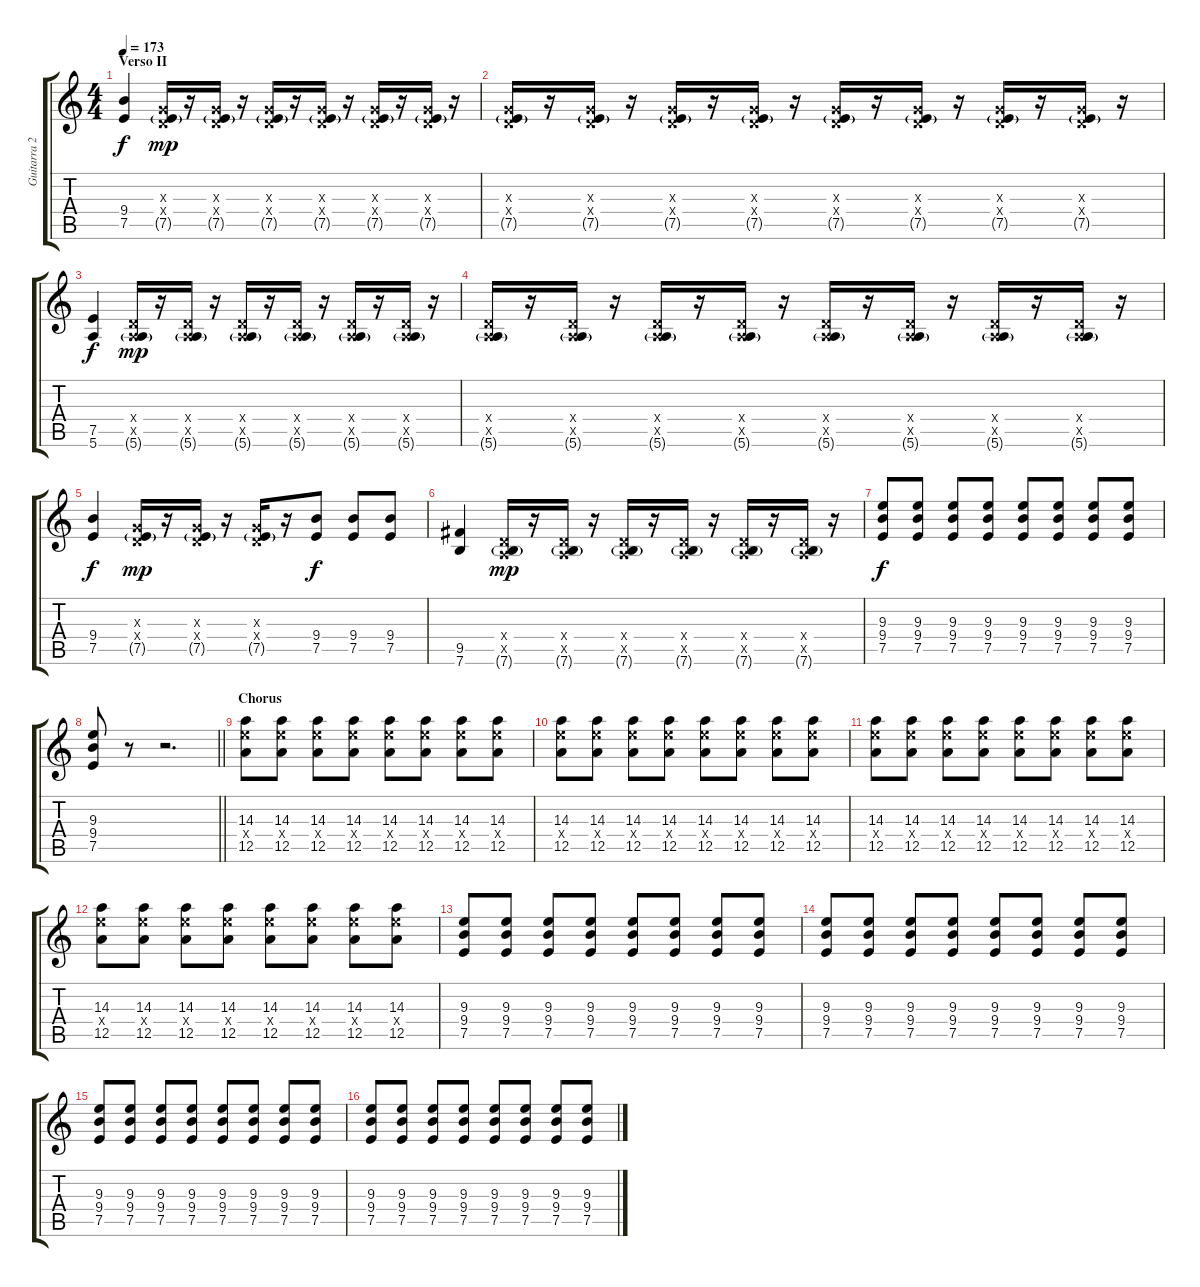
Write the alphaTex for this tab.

\track ("Guitarra 2 - Erik" "Guitarra 2") {instrument distortionguitar}
\staff {score tabs}
\tuning (E4 B3 G3 D3 A2 E2) {hide}
\ts (4 4)
\section ("" "Verso II")
\tempo 173
\clef g2
\ks c
(9.4 7.5).4{dy f} (0.3{x} 0.4{x} 7.5{g}).16{dy mp} r.16 (0.3{x} 0.4{x} 7.5{g}).16 r.16 (0.3{x} 0.4{x} 7.5{g}).16 r.16 (0.3{x} 0.4{x} 7.5{g}).16 r.16 (0.3{x} 0.4{x} 7.5{g}).16 r.16 (0.3{x} 0.4{x} 7.5{g}).16 r.16 |
(0.3{x} 0.4{x} 7.5{g}).16 r.16 (0.3{x} 0.4{x} 7.5{g}).16 r.16 (0.3{x} 0.4{x} 7.5{g}).16 r.16 (0.3{x} 0.4{x} 7.5{g}).16 r.16 (0.3{x} 0.4{x} 7.5{g}).16 r.16 (0.3{x} 0.4{x} 7.5{g}).16 r.16 (0.3{x} 0.4{x} 7.5{g}).16 r.16 (0.3{x} 0.4{x} 7.5{g}).16 r.16 |
(7.5 5.6).4{dy f} (0.4{x} 0.5{x} 5.6{g}).16{dy mp} r.16 (0.4{x} 0.5{x} 5.6{g}).16 r.16 (0.4{x} 0.5{x} 5.6{g}).16 r.16 (0.4{x} 0.5{x} 5.6{g}).16 r.16 (0.4{x} 0.5{x} 5.6{g}).16 r.16 (0.4{x} 0.5{x} 5.6{g}).16 r.16 |
(0.4{x} 0.5{x} 5.6{g}).16 r.16 (0.4{x} 0.5{x} 5.6{g}).16 r.16 (0.4{x} 0.5{x} 5.6{g}).16 r.16 (0.4{x} 0.5{x} 5.6{g}).16 r.16 (0.4{x} 0.5{x} 5.6{g}).16 r.16 (0.4{x} 0.5{x} 5.6{g}).16 r.16 (0.4{x} 0.5{x} 5.6{g}).16 r.16 (0.4{x} 0.5{x} 5.6{g}).16 r.16 |
(9.4 7.5).4{dy f} (0.3{x} 0.4{x} 7.5{g}).16{dy mp} r.16 (0.3{x} 0.4{x} 7.5{g}).16 r.16 (0.3{x} 0.4{x} 7.5{g}).16 r.16 (9.4 7.5).8{dy f} (9.4 7.5).8 (9.4 7.5).8 |
(9.5 7.6).4 (0.4{x} 0.5{x} 7.6{g}).16{dy mp} r.16 (0.4{x} 0.5{x} 7.6{g}).16 r.16 (0.4{x} 0.5{x} 7.6{g}).16 r.16 (0.4{x} 0.5{x} 7.6{g}).16 r.16 (0.4{x} 0.5{x} 7.6{g}).16 r.16 (0.4{x} 0.5{x} 7.6{g}).16 r.16 |
(9.3 9.4 7.5).8{dy f} (9.3 9.4 7.5).8 (9.3 9.4 7.5).8 (9.3 9.4 7.5).8 (9.3 9.4 7.5).8 (9.3 9.4 7.5).8 (9.3 9.4 7.5).8 (9.3 9.4 7.5).8 |
\barLineRight lightlight
(9.3 9.4 7.5).8 r.8 r.2{d} |
\section ("" "Chorus")
(14.3 14.4{x} 12.5).8 (14.3 14.4{x} 12.5).8 (14.3 14.4{x} 12.5).8 (14.3 14.4{x} 12.5).8 (14.3 14.4{x} 12.5).8 (14.3 14.4{x} 12.5).8 (14.3 14.4{x} 12.5).8 (14.3 14.4{x} 12.5).8 |
(14.3 14.4{x} 12.5).8 (14.3 14.4{x} 12.5).8 (14.3 14.4{x} 12.5).8 (14.3 14.4{x} 12.5).8 (14.3 14.4{x} 12.5).8 (14.3 14.4{x} 12.5).8 (14.3 14.4{x} 12.5).8 (14.3 14.4{x} 12.5).8 |
(14.3 14.4{x} 12.5).8 (14.3 14.4{x} 12.5).8 (14.3 14.4{x} 12.5).8 (14.3 14.4{x} 12.5).8 (14.3 14.4{x} 12.5).8 (14.3 14.4{x} 12.5).8 (14.3 14.4{x} 12.5).8 (14.3 14.4{x} 12.5).8 |
(14.3 14.4{x} 12.5).8 (14.3 14.4{x} 12.5).8 (14.3 14.4{x} 12.5).8 (14.3 14.4{x} 12.5).8 (14.3 14.4{x} 12.5).8 (14.3 14.4{x} 12.5).8 (14.3 14.4{x} 12.5).8 (14.3 14.4{x} 12.5).8 |
(9.3 9.4 7.5).8 (9.3 9.4 7.5).8 (9.3 9.4 7.5).8 (9.3 9.4 7.5).8 (9.3 9.4 7.5).8 (9.3 9.4 7.5).8 (9.3 9.4 7.5).8 (9.3 9.4 7.5).8 |
(9.3 9.4 7.5).8 (9.3 9.4 7.5).8 (9.3 9.4 7.5).8 (9.3 9.4 7.5).8 (9.3 9.4 7.5).8 (9.3 9.4 7.5).8 (9.3 9.4 7.5).8 (9.3 9.4 7.5).8 |
(9.3 9.4 7.5).8 (9.3 9.4 7.5).8 (9.3 9.4 7.5).8 (9.3 9.4 7.5).8 (9.3 9.4 7.5).8 (9.3 9.4 7.5).8 (9.3 9.4 7.5).8 (9.3 9.4 7.5).8 |
(9.3 9.4 7.5).8 (9.3 9.4 7.5).8 (9.3 9.4 7.5).8 (9.3 9.4 7.5).8 (9.3 9.4 7.5).8 (9.3 9.4 7.5).8 (9.3 9.4 7.5).8 (9.3 9.4 7.5).8
